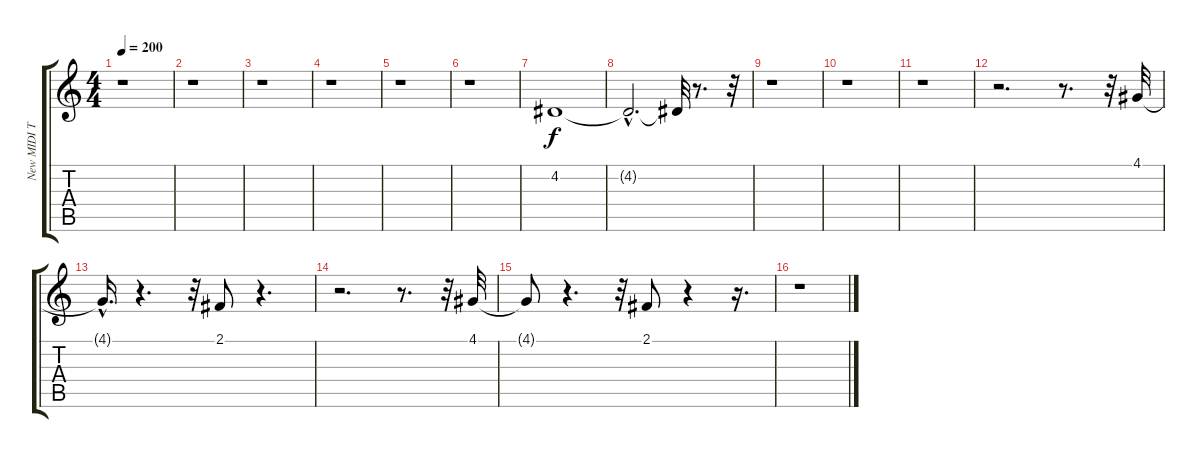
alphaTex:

\track ("New MIDI Track" "New MIDI T") {instrument tubularbells}
\staff {score tabs}
\tuning (E4 B3 G3 D3 A2 E2) {hide}
\ts (4 4)
\tempo 200
\clef g2
\ks c
r.1{dy f} |
r.1 |
r.1 |
r.1 |
r.1 |
r.1 |
4.2.1 |
4.2{hac t}.2{d} 4.2{t}.32 r.8{d} r.32 |
r.1 |
r.1 |
r.1 |
r.2{d} r.8{d} r.32 4.1.32 |
4.1{hac t}.16{d} r.4{d} r.32 2.1.8 r.4{d} |
r.2{d} r.8{d} r.32 4.1.32 |
4.1{t}.8 r.4{d} r.32 2.1.8 r.4 r.16{d} |
r.1
